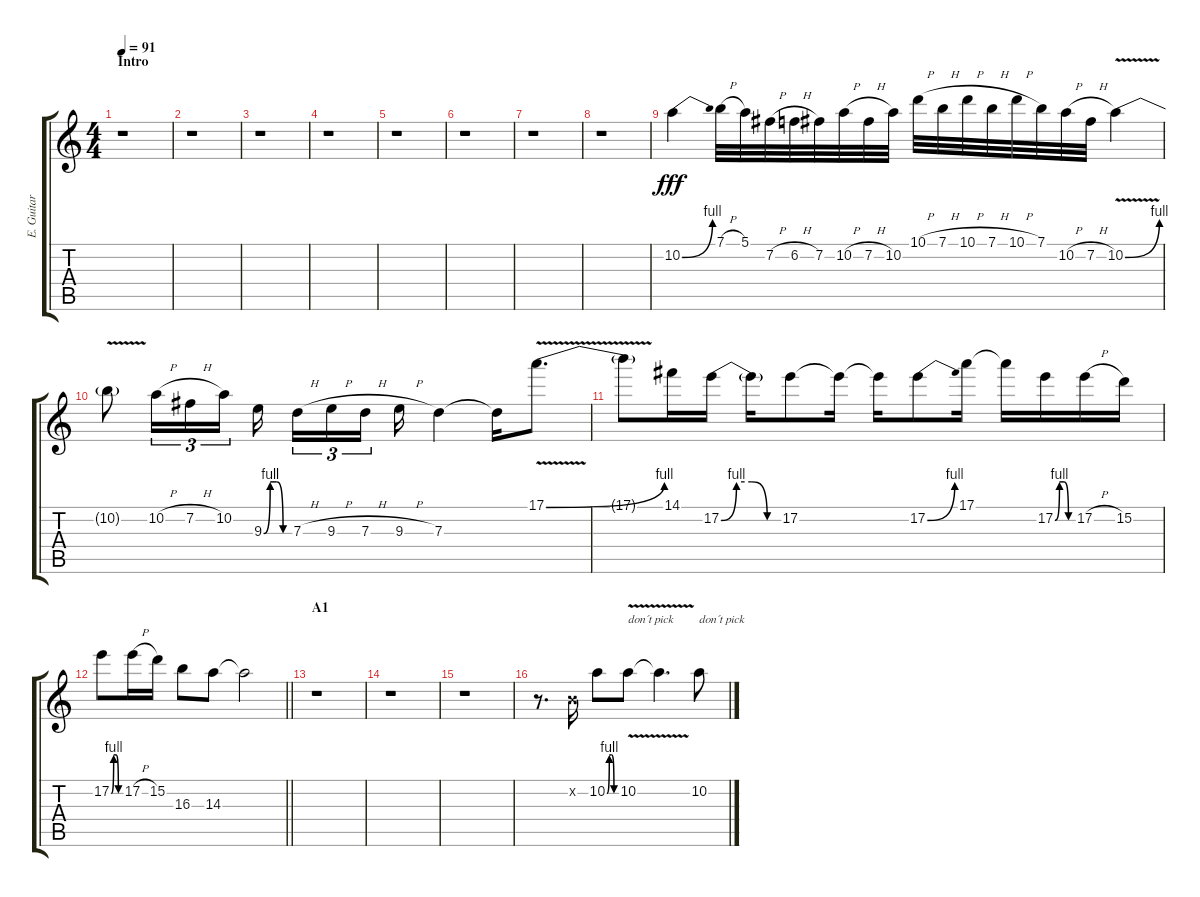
\track ("E. Guitar 1 (Lead)" "E. Guitar ") {instrument distortionguitar}
\staff {score tabs}
\tuning (E4 B3 G3 D3 A2 E2) {hide}
\ts (4 4)
\section ("" "Intro")
\tempo 91
\clef g2
\ks c
r.1{dy fff instrument distortionguitar} |
r.1 |
r.1 |
r.1 |
r.1 |
r.1 |
r.1 |
r.1 |
10.2{be (bend 0 0 60 4)}.4 7.1{h}.32 5.1.32 7.2{h}.32 6.2{h}.32 7.2.32 10.2{h}.32 7.2{h}.32 10.2.32 10.1{h}.32 7.1{h}.32 10.1{h}.32 7.1{h}.32 10.1{h}.32 7.1.32 10.2{h}.32 7.2{h}.32 10.2{be (bend 0 0 60 4) v}.4 |
10.2{t}.8 10.2{h}.16{tu (3 2)} 7.2{h}.16{tu (3 2)} 10.2.16{tu (3 2)} 9.3{be (custom 0 0 15 4 30 4 45 0 60 0)}.16{beam splitsecondary} 7.3{h}.16{tu (3 2)} 9.3{h}.16{tu (3 2)} 7.3{h}.16{tu (3 2) beam splitsecondary} 9.3{h}.16 7.3.4 7.3{t}.16 17.1{be (bend 0 0 60 4) v}.8{d} |
17.1{t}.8 14.1.16 17.2{be (custom 0 0 15 4 30 4 45 0 60 0)}.16 17.2{t}.16 17.2.8 17.2{t}.16 17.2{t}.16 17.2{be (bend 0 0 60 4)}.8 17.1.16 17.1{t}.16 17.2{be (custom 0 0 15 4 30 4 45 0 60 0)}.16 17.2{h}.16 15.2.16 |
\barLineRight lightlight
17.2{be (custom 0 0 15 4 30 4 45 0 60 0)}.8 17.2{h}.16 15.2.16 16.3.8 14.3.8 14.3{t}.2 |
\section ("" "A1")
r.1 |
r.1 |
r.1 |
r.8{d} 0.2{x}.16 10.2{be (custom 0 0 15 4 30 4 45 0 60 0)}.8 10.2{v}.8{txt "don´t pick"} 10.2{t}.4{d} 10.2.8{txt "don´t pick"}
